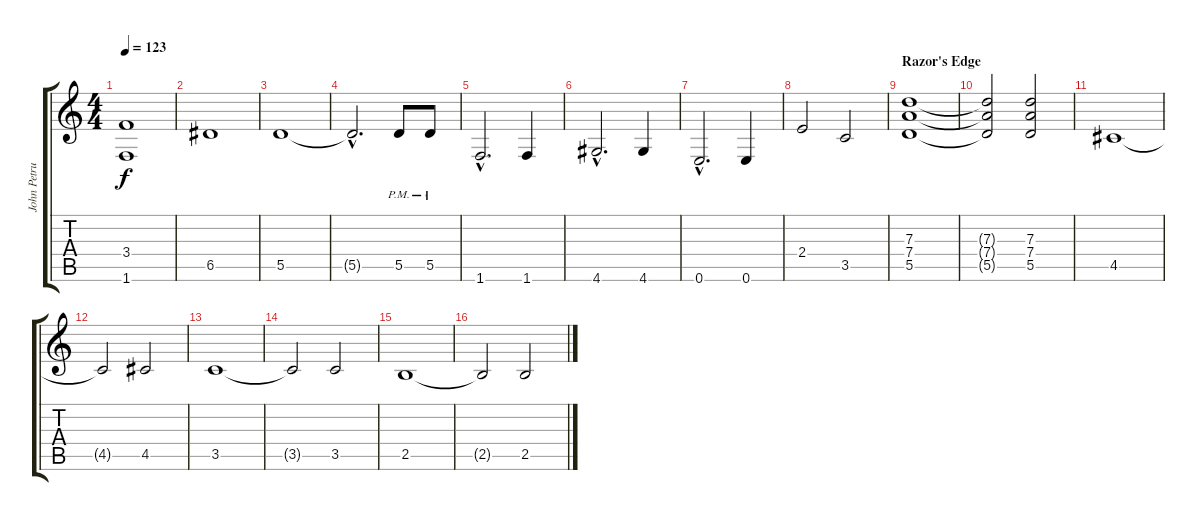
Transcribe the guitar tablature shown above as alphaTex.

\track ("John Petrucci" "John Petru") {instrument distortionguitar}
\staff {score tabs}
\tuning (E4 B3 G3 D3 A2 E2) {hide}
\ts (4 4)
\tempo 123
\clef g2
\ks c
(3.4 1.6).1{dy f} |
6.5.1 |
5.5.1 |
5.5{hac t}.2{d} 5.5{pm}.8 5.5{pm}.8 |
1.6{hac}.2{d} 1.6.4 |
4.6{hac}.2{d} 4.6.4 |
0.6{hac}.2{d} 0.6.4 |
2.4.2 3.5.2 |
\section ("" "Razor's Edge")
(7.3 7.4 5.5).1 |
(7.3{t} 7.4{t} 5.5{t}).2 (7.3 7.4 5.5).2 |
4.5.1 |
4.5{t}.2 4.5.2 |
3.5.1 |
3.5{t}.2 3.5.2 |
2.5.1 |
2.5{t}.2 2.5.2
